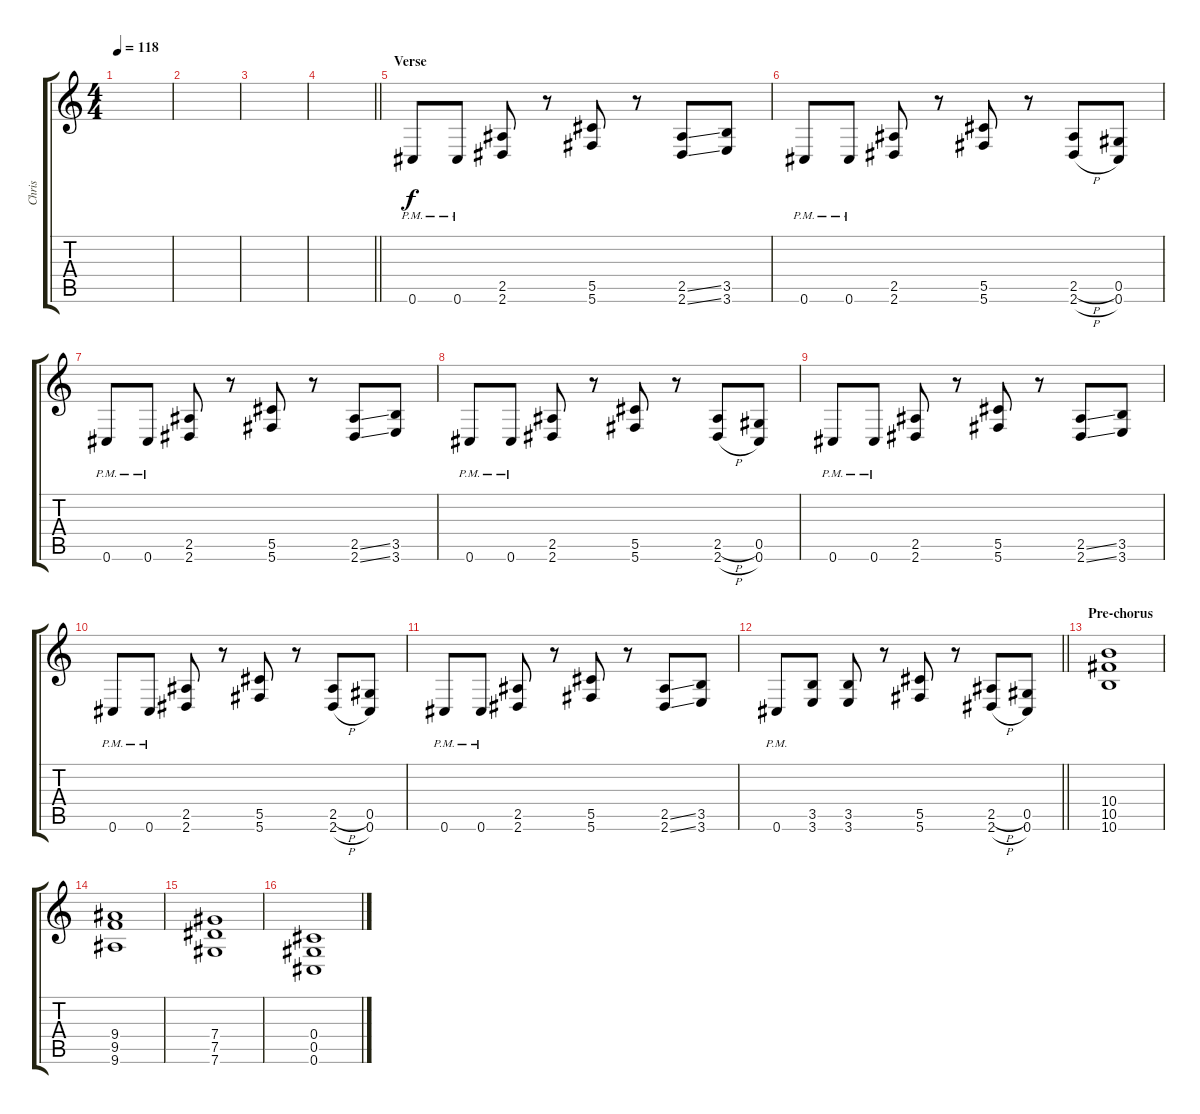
\track ("Chris" "Chris") {instrument distortionguitar}
\staff {score tabs}
\tuning (Eb4 Bb3 Gb3 Db3 Ab2 Db2) {hide}
\ts (4 4)
\tempo 118
\clef g2
\ks c
|
|
|
\barLineRight lightlight
|
\section ("" "Verse")
0.6{pm}.8 0.6{pm}.8 (2.5 2.6).8 r.8 (5.5 5.6).8 r.8 (2.5{ss} 2.6{ss}).8 (3.5 3.6).8 |
0.6{pm}.8 0.6{pm}.8 (2.5 2.6).8 r.8 (5.5 5.6).8 r.8 (2.5{h} 2.6{h}).8 (0.5 0.6).8 |
0.6{pm}.8 0.6{pm}.8 (2.5 2.6).8 r.8 (5.5 5.6).8 r.8 (2.5{ss} 2.6{ss}).8 (3.5 3.6).8 |
0.6{pm}.8 0.6{pm}.8 (2.5 2.6).8 r.8 (5.5 5.6).8 r.8 (2.5{h} 2.6{h}).8 (0.5 0.6).8 |
0.6{pm}.8 0.6{pm}.8 (2.5 2.6).8 r.8 (5.5 5.6).8 r.8 (2.5{ss} 2.6{ss}).8 (3.5 3.6).8 |
0.6{pm}.8 0.6{pm}.8 (2.5 2.6).8 r.8 (5.5 5.6).8 r.8 (2.5{h} 2.6{h}).8 (0.5 0.6).8 |
0.6{pm}.8 0.6{pm}.8 (2.5 2.6).8 r.8 (5.5 5.6).8 r.8 (2.5{ss} 2.6{ss}).8 (3.5 3.6).8 |
\barLineRight lightlight
0.6{pm}.8 (3.5 3.6).8 (3.5 3.6).8 r.8 (5.5 5.6).8 r.8 (2.5{h} 2.6{h}).8 (0.5 0.6).8 |
\section ("" "Pre-chorus")
(10.4 10.5 10.6).1 |
(9.4 9.5 9.6).1 |
(7.4 7.5 7.6).1 |
(0.4 0.5 0.6).1
